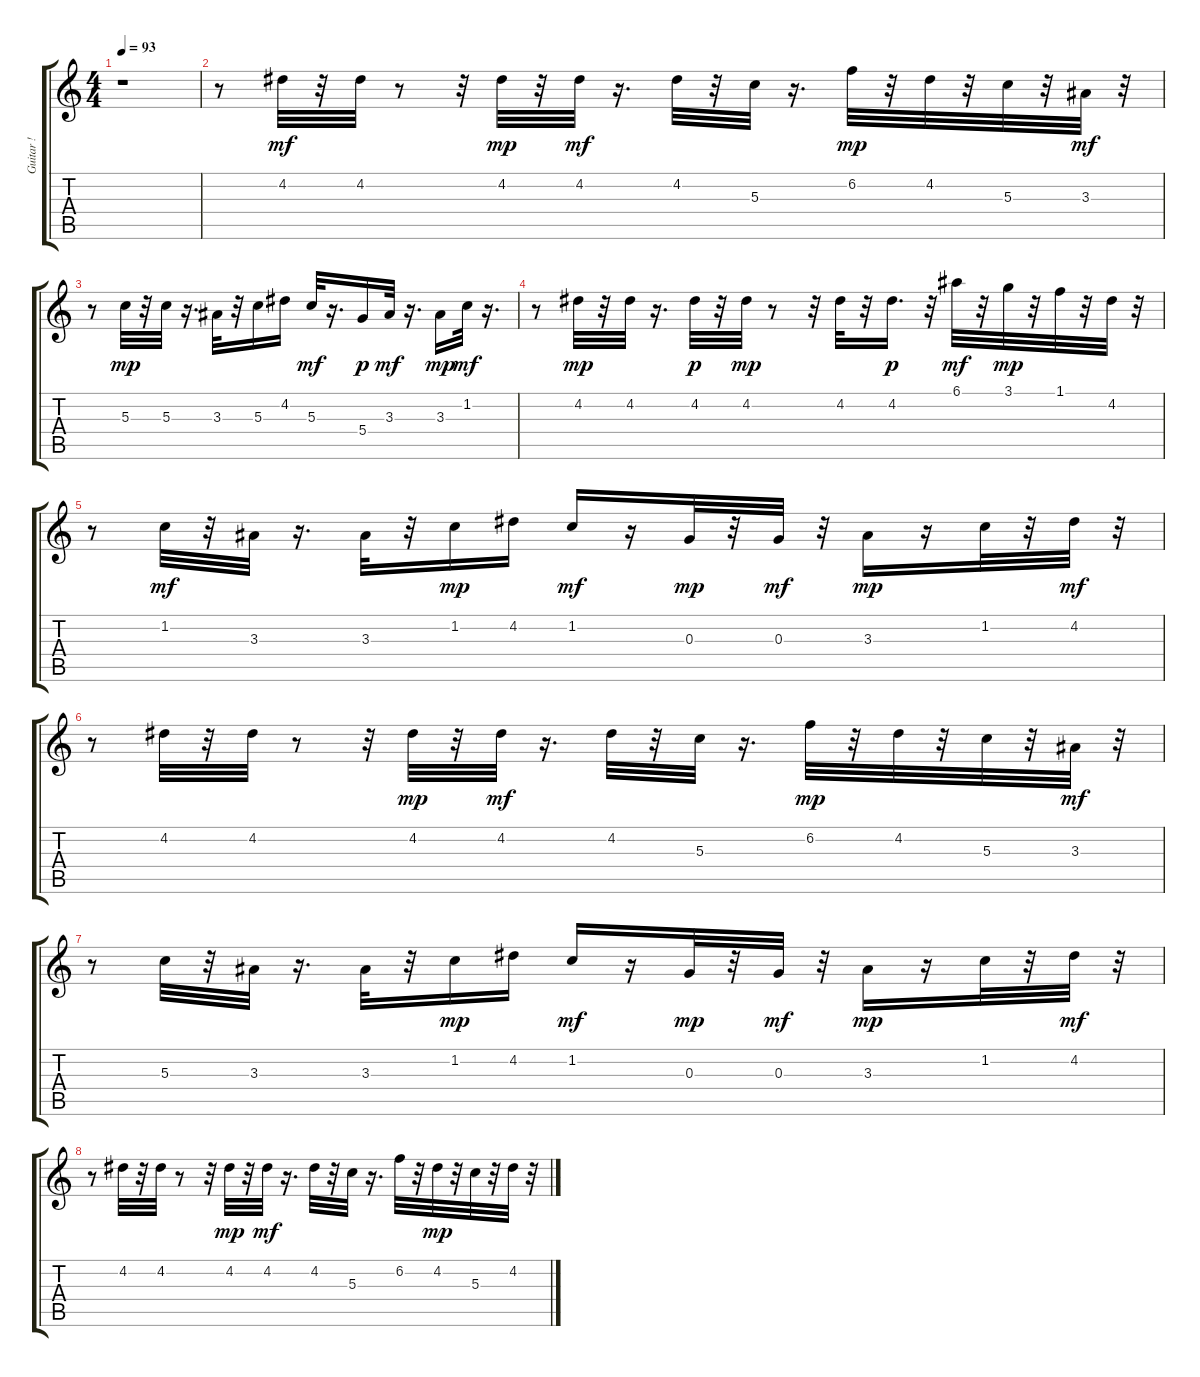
\track ("Guitar !" "Guitar !") {instrument electricguitarmuted}
\staff {score tabs}
\tuning (E4 B3 G3 D3 A2 E2) {hide}
\ts (4 4)
\tempo 93
\clef g2
\ks c
r.1{dy mp} |
r.8 4.2.32{dy mf} r.32 4.2.32 r.8 r.32 4.2.32{dy mp} r.32 4.2.32{dy mf} r.16{d} 4.2.32 r.32 5.3.32 r.16{d} 6.2.32{dy mp} r.32 4.2.32 r.32 5.3.32 r.32 3.3.32{dy mf} r.32 |
r.8 5.3.32{dy mp} r.32 5.3.32 r.16{d} 3.3.32 r.32 5.3.16 4.2.16 5.3.32{dy mf} r.16{d} 5.4.16{dy p} 3.3.32{dy mf} r.16{d} 3.3.16{dy mp} 1.2.32{dy mf} r.16{d} |
r.8 4.2.32{dy mp} r.32 4.2.32 r.16{d} 4.2.32{dy p} r.32 4.2.32{dy mp} r.8 r.32 4.2.32 r.32 4.2.16{d dy p} r.32 6.1.32{dy mf} r.32 3.1.32{dy mp} r.32 1.1.32 r.32 4.2.32 r.32 |
r.8 1.2.32{dy mf} r.32 3.3.32 r.16{d} 3.3.32 r.32 1.2.16{dy mp} 4.2.16 1.2.16{dy mf} r.16 0.3.32{dy mp} r.32 0.3.32{dy mf} r.32 3.3.16{dy mp} r.16 1.2.32 r.32 4.2.32{dy mf} r.32 |
r.8 4.2.32 r.32 4.2.32 r.8 r.32 4.2.32{dy mp} r.32 4.2.32{dy mf} r.16{d} 4.2.32 r.32 5.3.32 r.16{d} 6.2.32{dy mp} r.32 4.2.32 r.32 5.3.32 r.32 3.3.32{dy mf} r.32 |
r.8 5.3.32 r.32 3.3.32 r.16{d} 3.3.32 r.32 1.2.16{dy mp} 4.2.16 1.2.16{dy mf} r.16 0.3.32{dy mp} r.32 0.3.32{dy mf} r.32 3.3.16{dy mp} r.16 1.2.32 r.32 4.2.32{dy mf} r.32 |
r.8 4.2.32 r.32 4.2.32 r.8 r.32 4.2.32{dy mp} r.32 4.2.32{dy mf} r.16{d} 4.2.32 r.32 5.3.32 r.16{d} 6.2.32 r.32 4.2.32{dy mp} r.32 5.3.32 r.32 4.2.32 r.32
